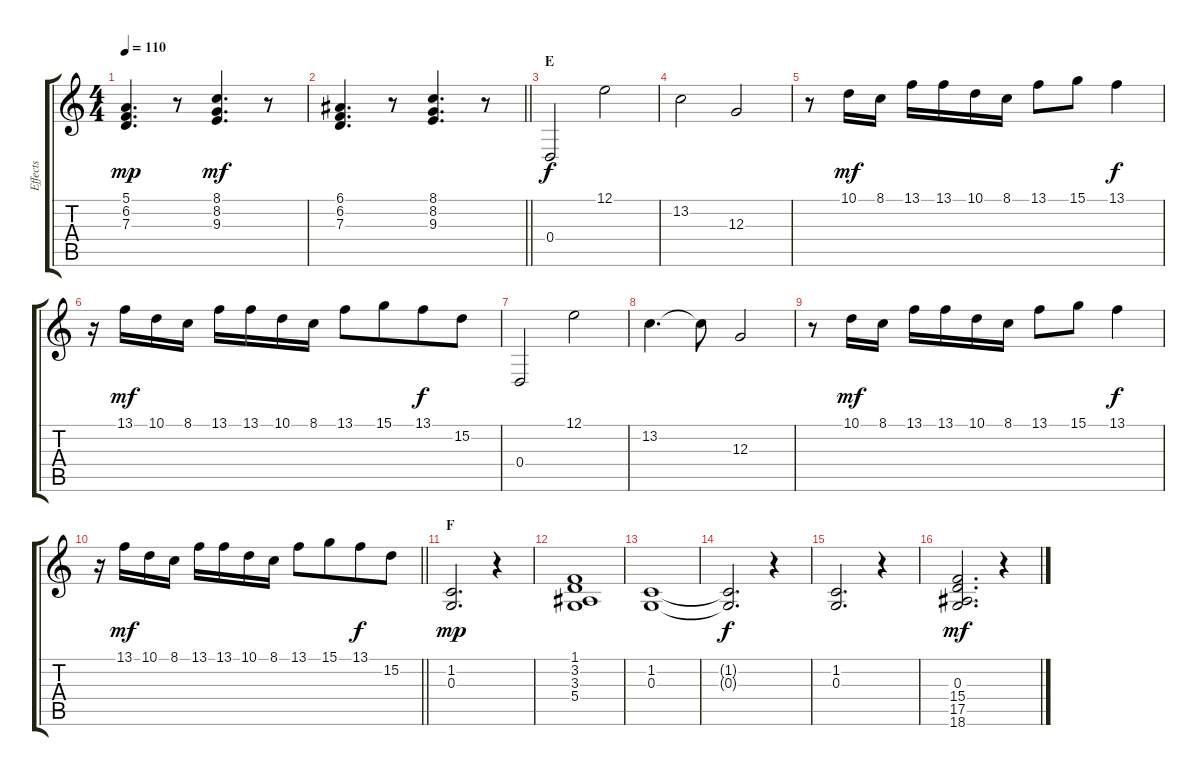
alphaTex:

\track ("Effects" "Effects") {instrument fx1rain}
\staff {score tabs}
\tuning (E4 B3 G3 D3 A2 E2) {hide}
\ts (4 4)
\tempo 110
\clef g2
\ks c
(5.1 6.2 7.3).4{d dy mp} r.8 (8.1 8.2 9.3).4{d dy mf} r.8 |
\barLineRight lightlight
(6.1 6.2 7.3).4{d} r.8 (8.1 8.2 9.3).4{d} r.8 |
\section ("" "E")
0.4.2{dy f} 12.1.2 |
13.2.2 12.3.2 |
r.8{instrument kalimba} 10.1.16{dy mf} 8.1.16 13.1.16 13.1.16 10.1.16 8.1.16 13.1.8 15.1.8 13.1.4{dy f} |
r.16 13.1.16{dy mf} 10.1.16 8.1.16 13.1.16 13.1.16 10.1.16 8.1.16 13.1.8 15.1.8{beam merge} 13.1.8{dy f} 15.2.8 |
0.4.2{instrument fx1rain} 12.1.2 |
13.2.4{d} 13.2{t}.8 12.3.2 |
r.8{instrument kalimba} 10.1.16{dy mf} 8.1.16 13.1.16 13.1.16 10.1.16 8.1.16 13.1.8 15.1.8 13.1.4{dy f} |
\barLineRight lightlight
r.16 13.1.16{dy mf} 10.1.16 8.1.16 13.1.16 13.1.16 10.1.16 8.1.16 13.1.8 15.1.8{beam merge} 13.1.8{dy f} 15.2.8 |
\section ("" "F")
(1.2 0.3).2{d dy mp} r.4 |
(1.1 3.2 3.3 5.4).1 |
(1.2 0.3).1 |
(1.2{t} 0.3{t}).2{d dy f} r.4 |
(1.2 0.3).2{d} r.4 |
(0.3 15.4 17.5 18.6).2{d dy mf} r.4
